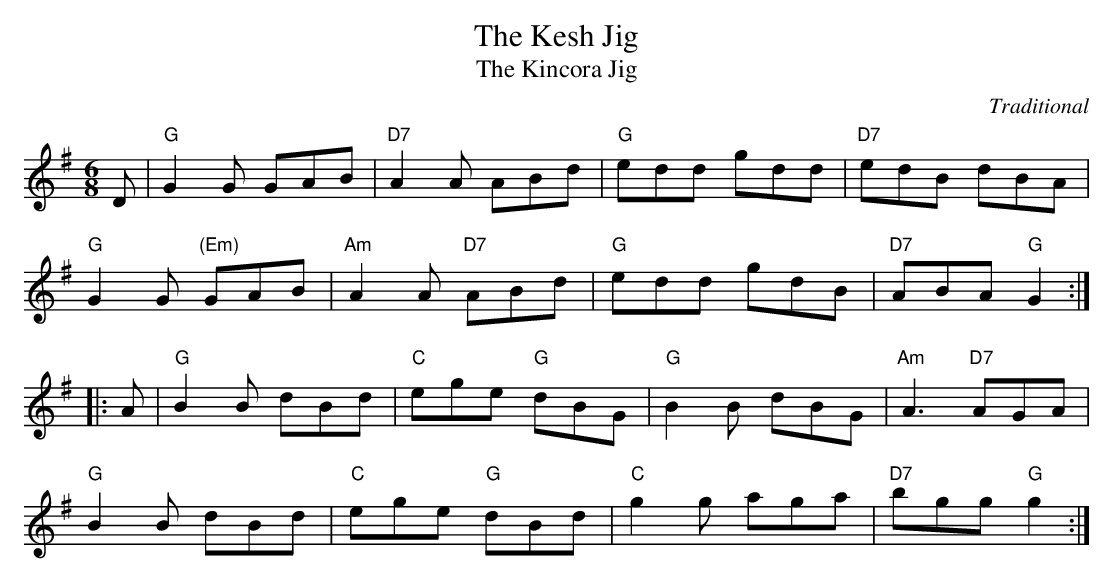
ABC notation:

X:1
T:The Kesh Jig
T:The Kincora Jig
M:6/8
L:1/8
C:Traditional
K:G
D | "G"G2G GAB | "D7"A2 A ABd | "G"edd gdd | "D7"edB dBA |
"G"G2G "(Em)"GAB | "Am"A2A "D7"ABd | "G"edd gdB | "D7"ABA "G"G2 ::
A | "G"B2B dBd | "C"ege "G"dBG | "G"B2B dBG | "Am"A3 "D7"AGA |
"G"B2B dBd | "C"ege "G"dBd | "C"g2g aga | "D7"bgg "G"g2 :|
